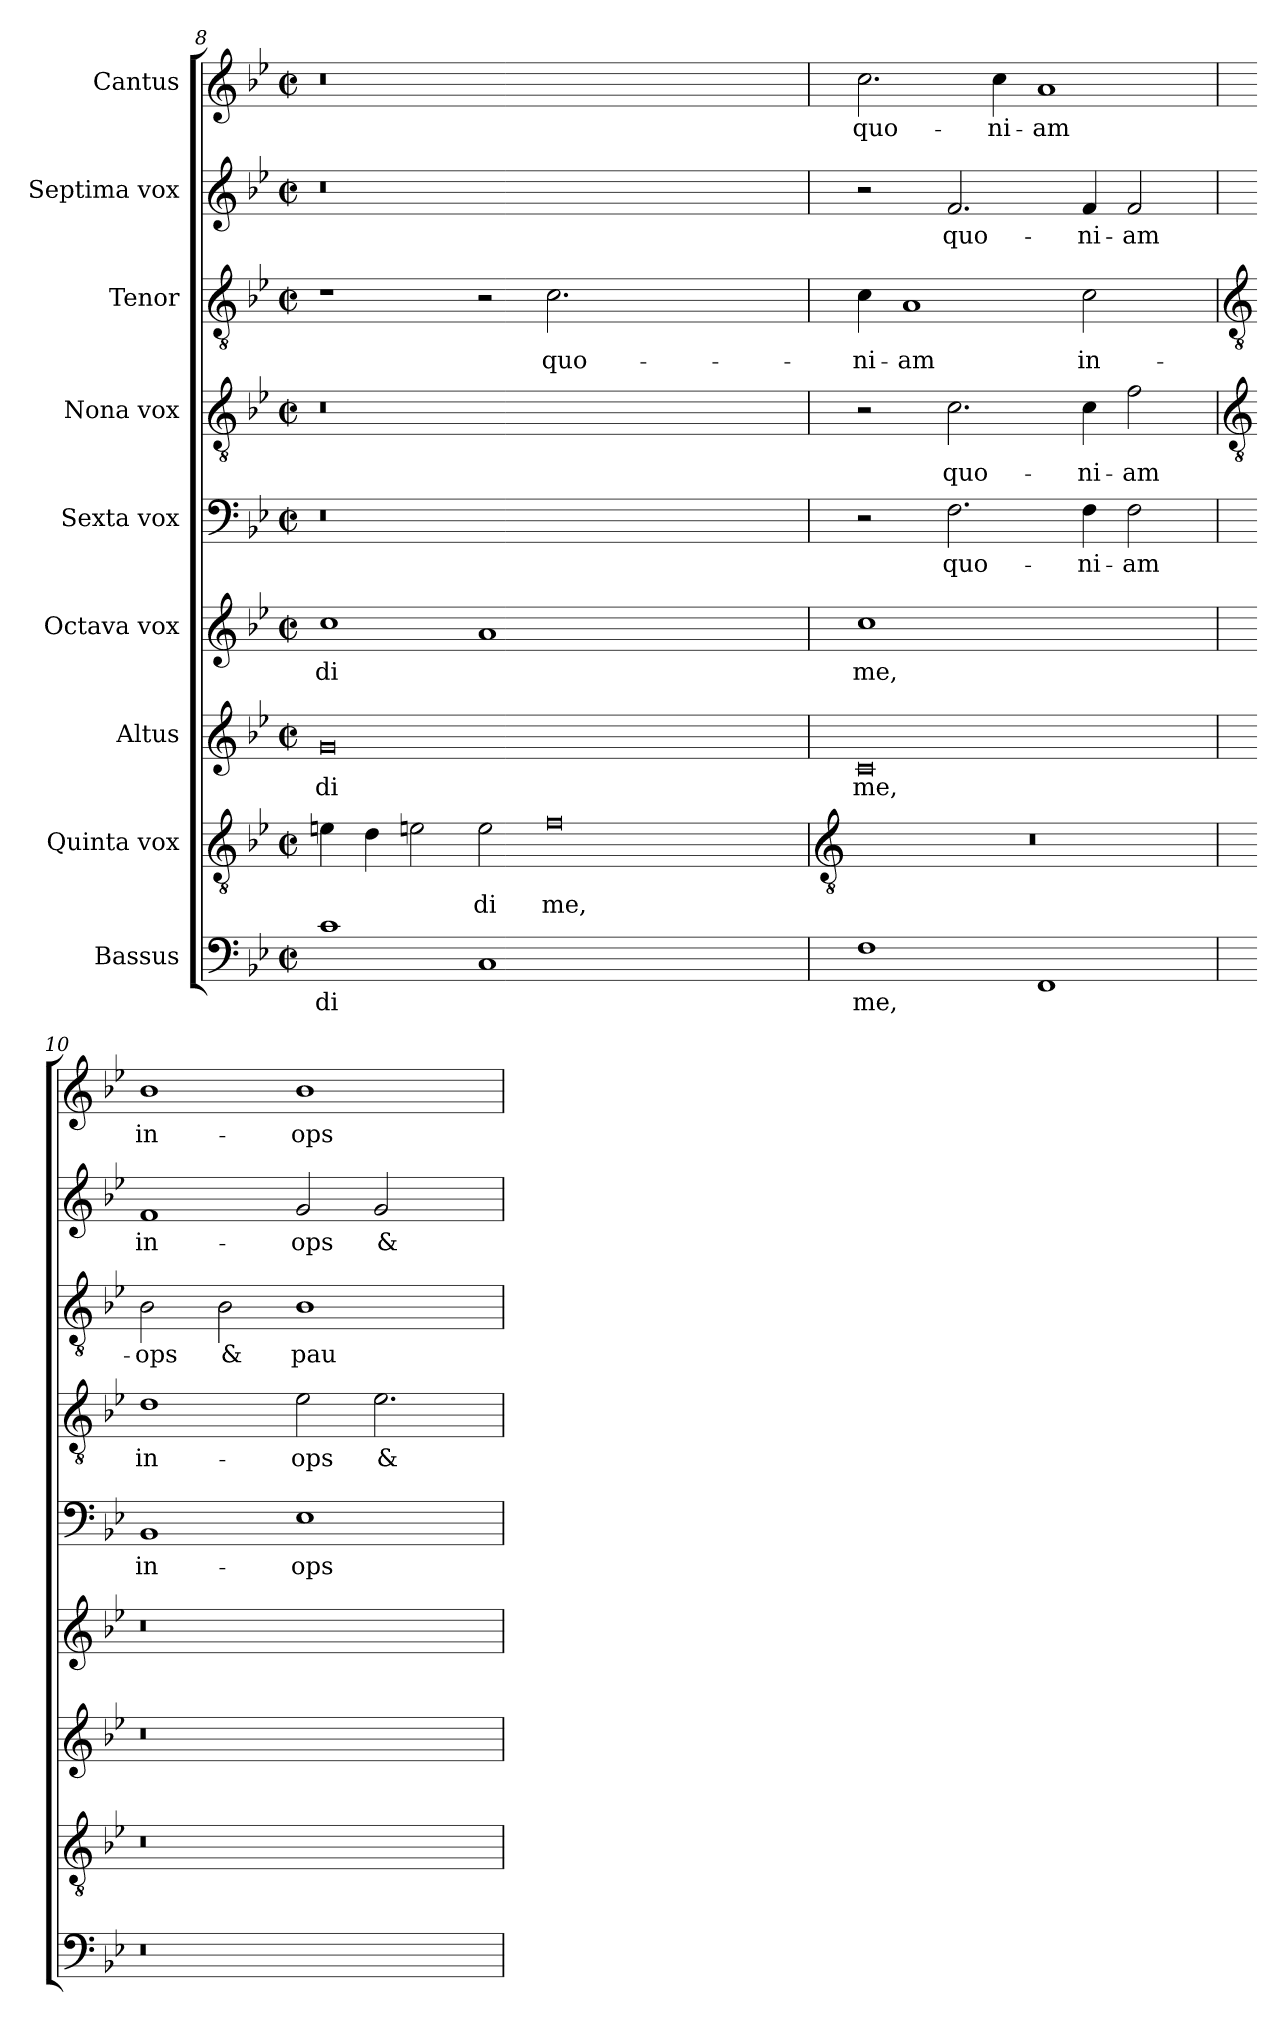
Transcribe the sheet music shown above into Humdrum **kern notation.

**kern	**text	**kern	**text	**kern	**text	**kern	**text	**kern	**text	**kern	**text	**kern	**text	**kern	**text	**kern	**text
*part9	*part9	*part8	*part8	*part7	*part7	*part6	*part6	*part5	*part5	*part4	*part4	*part3	*part3	*part2	*part2	*part1	*part1
*staff9	*staff9	*staff8	*staff8	*staff7	*staff7	*staff6	*staff6	*staff5	*staff5	*staff4	*staff4	*staff3	*staff3	*staff2	*staff2	*staff1	*staff1
*I"Bassus	*	*I"Quinta vox	*	*I"Altus	*	*I"Octava vox	*	*I"Sexta vox	*	*I"Nona vox	*	*I"Tenor	*	*I"Septima vox	*	*I"Cantus	*
*clefF4	*	*clefGv2	*	*clefG2	*	*clefG2	*	*clefF4	*	*clefGv2	*	*clefGv2	*	*clefG2	*	*clefG2	*
*k[b-e-]	*	*k[b-e-]	*	*k[b-e-]	*	*k[b-e-]	*	*k[b-e-]	*	*k[b-e-]	*	*k[b-e-]	*	*k[b-e-]	*	*k[b-e-]	*
*B-:	*	*B-:	*	*B-:	*	*B-:	*	*B-:	*	*B-:	*	*B-:	*	*B-:	*	*B-:	*
*M4/2	*	*M4/2	*	*M4/2	*	*M4/2	*	*M4/2	*	*M4/2	*	*M4/2	*	*M4/2	*	*M4/2	*
*met(c|)	*	*met(c|)	*	*met(c|)	*	*met(c|)	*	*met(c|)	*	*met(c|)	*	*met(c|)	*	*met(c|)	*	*met(c|)	*
=8A	=8A	=8A	=8A	=8A	=8A	=8A	=8A	=8A	=8A	=8A	=8A	=8A	=8A	=8A	=8A	=8A	=8A
!	!LO:LY:b	!	!	!	!LO:LY:b	!	!LO:LY:b	!	!	!	!	!	!	!	!	!	!
1c	-di	4en	.	0g	-di	1cc	-di	0r	.	0r	.	1r	.	0r	.	0r	.
.	.	4d	.	.	.	.	.	.	.	.	.	.	.	.	.	.	.
.	.	2en	.	.	.	.	.	.	.	.	.	.	.	.	.	.	.
!	!	!	!LO:LY:b	!	!	!	!	!	!	!	!	!	!	!	!	!	!
1C	.	2e	-di	.	.	1a	.	.	.	.	.	2r	.	.	.	.	.
!	!	!	!LO:LY:b	!	!	!	!	!	!	!	!	!	!LO:LY:b	!	!	!	!
.	.	0f	me,	.	.	.	.	.	.	.	.	2.c	quo-	.	.	.	.
1.ryy	.	.	.	1.ryy	.	1.ryy	.	1.ryy	.	1.ryy	.	.	.	1.ryy	.	1.ryy	.
.	.	.	.	.	.	.	.	.	.	.	.	1ryy	.	.	.	.	.
.	.	.	.	.	.	.	.	.	.	.	.	4ryy	.	.	.	.	.
!!LO:LB:g=z
=9A	=9A	=9A	=9A	=9A	=9A	=9A	=9A	=9A	=9A	=9A	=9A	=9A	=9A	=9A	=9A	=9A	=9A
*	*	*clefGv2	*	*	*	*	*	*	*	*	*	*	*	*	*	*	*
!	!LO:LY:b	!	!	!	!LO:LY:b	!	!LO:LY:b	!	!	!	!	!	!LO:LY:b	!	!	!	!LO:LY:b
1F	me,	0r	.	0c	me,	1cc	me,	2r	.	2r	.	4c	-ni-	2r	.	2.cc	quo-
!	!	!	!	!	!	!	!	!	!	!	!	!	!LO:LY:b	!	!	!	!
.	.	.	.	.	.	.	.	.	.	.	.	1A	-am	.	.	.	.
!	!	!	!	!	!	!	!	!	!LO:LY:b	!	!LO:LY:b	!	!	!	!LO:LY:b	!	!
.	.	.	.	.	.	.	.	2.F	quo-	2.c	quo-	.	.	2.f	quo-	.	.
!	!	!	!	!	!	!	!	!	!	!	!	!	!	!	!	!	!LO:LY:b
.	.	.	.	.	.	.	.	.	.	.	.	.	.	.	.	4cc	-ni-
!	!	!	!	!	!	!	!	!	!	!	!	!	!	!	!	!	!LO:LY:b
1FF	.	.	.	.	.	1ryy	.	.	.	.	.	.	.	.	.	1a	-am
!	!	!	!	!	!	!	!	!	!LO:LY:b	!	!LO:LY:b	!	!LO:LY:b	!	!LO:LY:b	!	!
.	.	.	.	.	.	.	.	4F	-ni-	4c	-ni-	2c	in-	4f	-ni-	.	.
!	!	!	!	!	!	!	!	!	!LO:LY:b	!	!LO:LY:b	!	!	!	!LO:LY:b	!	!
.	.	.	.	.	.	.	.	2F	-am	2f	-am	.	.	2f	-am	.	.
.	.	.	.	.	.	.	.	.	.	.	.	4ryy	.	.	.	.	.
!!LO:LB:g=z
=10	=10	=10	=10	=10	=10	=10	=10	=10	=10	=10	=10	=10	=10	=10	=10	=10	=10
*	*	*	*	*	*	*	*	*	*	*clefGv2	*	*clefGv2	*	*	*	*	*
!	!	!	!	!	!	!	!	!	!LO:LY:b	!	!LO:LY:b	!	!LO:LY:b	!	!LO:LY:b	!	!LO:LY:b
0r	.	0r	.	0r	.	0r	.	1BB-	in-	1d	in-	2B-	-ops	1f	in-	1b-	in-
!	!	!	!	!	!	!	!	!	!	!	!	!	!LO:LY:b	!	!	!	!
.	.	.	.	.	.	.	.	.	.	.	.	2B-	&	.	.	.	.
!	!	!	!	!	!	!	!	!	!LO:LY:b	!	!LO:LY:b	!	!LO:LY:b	!	!LO:LY:b	!	!LO:LY:b
.	.	.	.	.	.	.	.	1E-	-ops	2e-	-ops	1B-	pau-	2g	-ops	1b-	-ops
!	!	!	!	!	!	!	!	!	!	!	!LO:LY:b	!	!	!	!LO:LY:b	!	!
.	.	.	.	.	.	.	.	.	.	2.e-	&	.	.	2g	&	.	.
4ryy	.	4ryy	.	4ryy	.	4ryy	.	4ryy	.	.	.	4ryy	.	4ryy	.	4ryy	.
=	=	=	=	=	=	=	=	=	=	=	=	=	=	=	=	=	=
*-	*-	*-	*-	*-	*-	*-	*-	*-	*-	*-	*-	*-	*-	*-	*-	*-	*-
